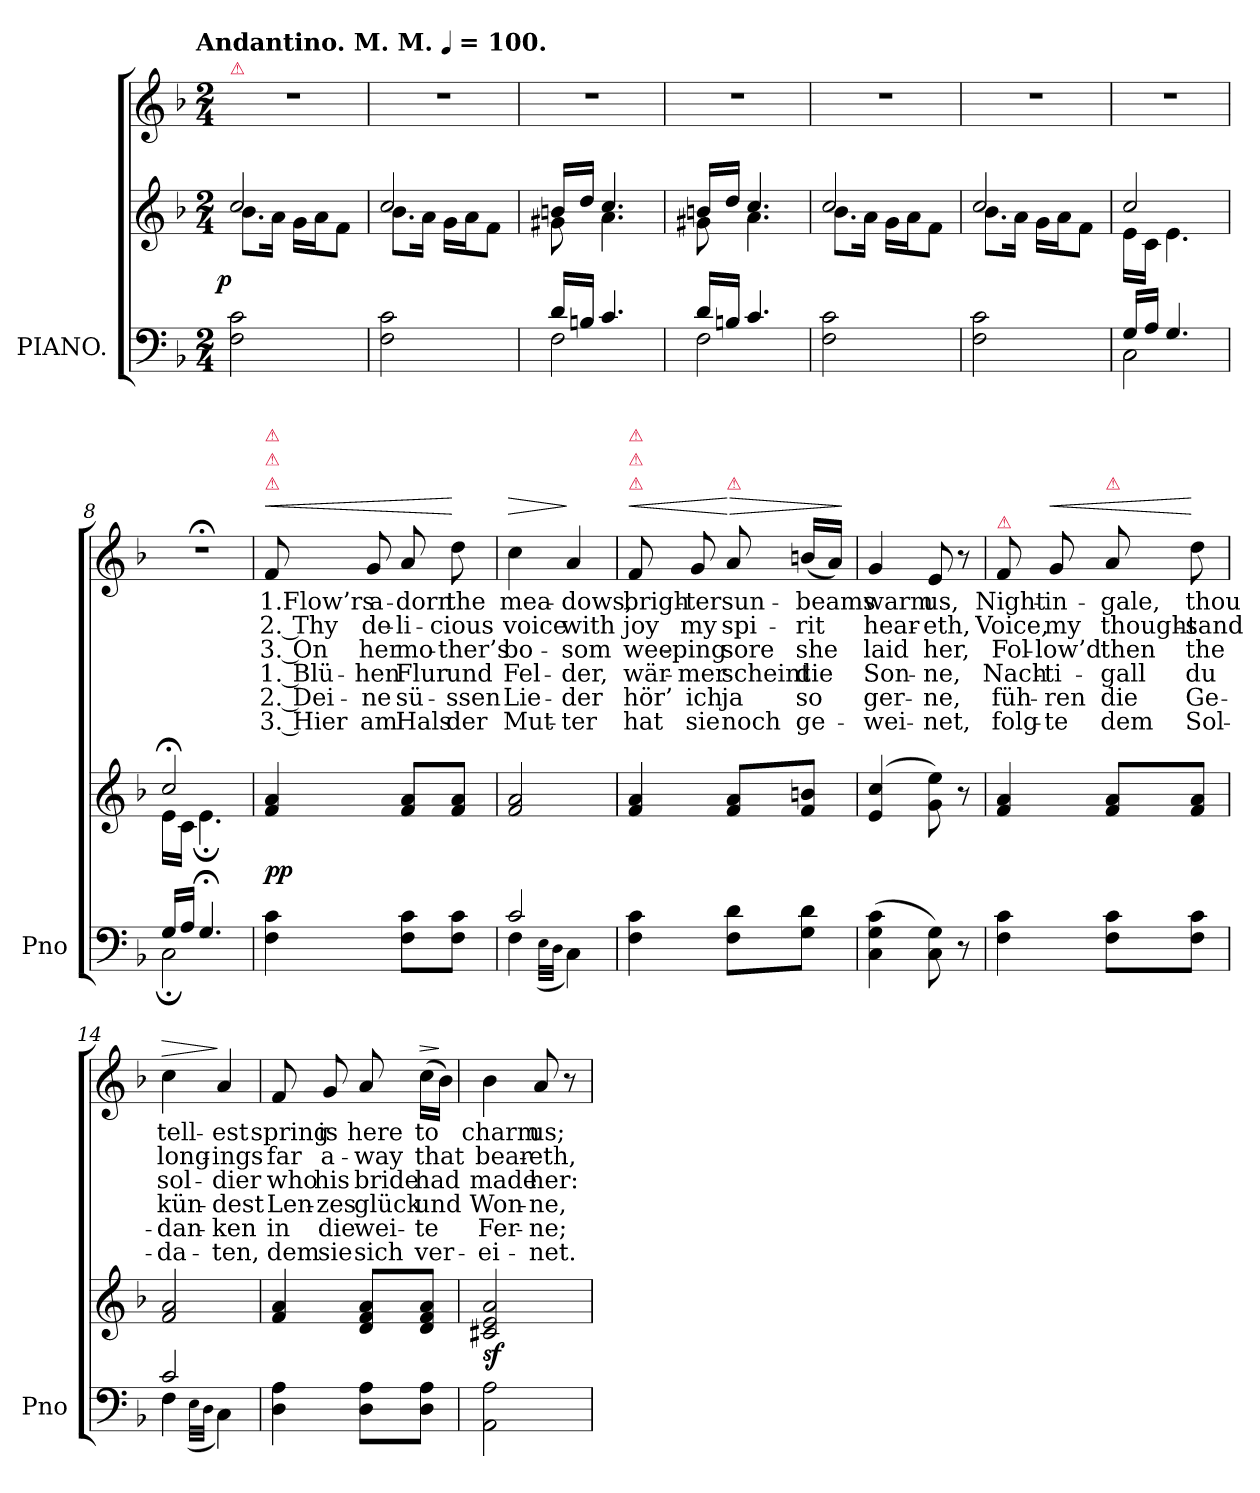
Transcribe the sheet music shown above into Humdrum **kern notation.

**kern	**kern	**dynam	**kern	**text	**text	**text	**text	**text	**text	**dynam
*part2	*part2	*part2	*part1	*part1	*part1	*part1	*part1	*part1	*part1	*part1
*staff3	*staff2	*staff2/3	*staff1	*staff1	*staff1	*staff1	*staff1	*staff1	*staff1	*staff1
*I"PIANO.	*	*	*	*	*	*	*	*	*	*
*I'Pno	*	*	*	*	*	*	*	*	*	*
*clefF4	*clefG2	*	*clefG2	*	*	*	*	*	*	*
*k[b-]	*k[b-]	*	*k[b-]	*	*	*	*	*	*	*
*F:	*F:	*	*F:	*	*	*	*	*	*	*
!!LO:TX:omd:t=Andantino. M. M. [quarter] = 100.
*M2/4	*M2/4	*	*M2/4	*	*	*	*	*	*	*
*MM100	*MM100	*	*MM100	*	*	*	*	*	*	*
=1	=1	=1	=1	=1	=1	=1	=1	=1	=1	=1
*	*^	*	*	*	*	*	*	*	*	*
!	!	!	!	!LO:TX:a:color=crimson:t=⚠	!	!	!	!	!	!	!
!	!	!	!LO:DY:rj	!	!	!	!	!	!	!	!
2F 2c	2cc	8.b-L	p	2r	.	.	.	.	.	.	.
.	.	16aJk	.	.	.	.	.	.	.	.	.
.	.	16gLL	.	.	.	.	.	.	.	.	.
.	.	16aJ	.	.	.	.	.	.	.	.	.
.	.	8fJ	.	.	.	.	.	.	.	.	.
=2	=2	=2	=2	=2	=2	=2	=2	=2	=2	=2	=2
2F 2c	2cc	8.b-L	.	2r	.	.	.	.	.	.	.
.	.	16aJk	.	.	.	.	.	.	.	.	.
.	.	16gLL	.	.	.	.	.	.	.	.	.
.	.	16aJ	.	.	.	.	.	.	.	.	.
.	.	8fJ	.	.	.	.	.	.	.	.	.
=3	=3	=3	=3	=3	=3	=3	=3	=3	=3	=3	=3
*^	*	*	*	*	*	*	*	*	*	*	*
16dLL	2F	16bnLL	8g#X	.	2r	.	.	.	.	.	.	.
16BnJJ	.	16ddJJ	.	.	.	.	.	.	.	.	.	.
4.c	.	4.cc	4.a	.	.	.	.	.	.	.	.	.
=4	=4	=4	=4	=4	=4	=4	=4	=4	=4	=4	=4	=4
16dLL	2F	16bnLL	8g#X	.	2r	.	.	.	.	.	.	.
16BnJJ	.	16ddJJ	.	.	.	.	.	.	.	.	.	.
4.c	.	4.cc	4.a	.	.	.	.	.	.	.	.	.
*v	*v	*	*	*	*	*	*	*	*	*	*	*
=5	=5	=5	=5	=5	=5	=5	=5	=5	=5	=5	=5
2F 2c	2cc	8.b-L	.	2r	.	.	.	.	.	.	.
.	.	16aJk	.	.	.	.	.	.	.	.	.
.	.	16gLL	.	.	.	.	.	.	.	.	.
.	.	16aJ	.	.	.	.	.	.	.	.	.
.	.	8fJ	.	.	.	.	.	.	.	.	.
=6	=6	=6	=6	=6	=6	=6	=6	=6	=6	=6	=6
2F 2c	2cc	8.b-L	.	2r	.	.	.	.	.	.	.
.	.	16aJk	.	.	.	.	.	.	.	.	.
.	.	16gLL	.	.	.	.	.	.	.	.	.
.	.	16aJ	.	.	.	.	.	.	.	.	.
.	.	8fJ	.	.	.	.	.	.	.	.	.
=7	=7	=7	=7	=7	=7	=7	=7	=7	=7	=7	=7
*^	*	*	*	*	*	*	*	*	*	*	*
16GLL	2C	2cc	16eLL	.	2r	.	.	.	.	.	.	.
16AJJ	.	.	16cJJ	.	.	.	.	.	.	.	.	.
4.G	.	.	4.e	.	.	.	.	.	.	.	.	.
=8	=8	=8	=8	=8	=8	=8	=8	=8	=8	=8	=8	=8
16GLL	2C;<	2cc;<	16eLL	.	2r;<	.	.	.	.	.	.	.
16AJJ	.	.	16cJJ	.	.	.	.	.	.	.	.	.
4.G;<	.	.	4.e;	.	.	.	.	.	.	.	.	.
*v	*v	*	*	*	*	*	*	*	*	*	*	*
=9	=9	=9	=9	=9	=9	=9	=9	=9	=9	=9	=9
!	!	!	!	!LO:TX:a:color=crimson:t=⚠	!	!	!	!	!	!	!
!	!	!	!	!LO:TX:a:color=crimson:t=⚠	!	!	!	!	!	!	!
!	!	!	!	!LO:TX:a:color=crimson:t=⚠	!	!	!	!	!	!	!
!	!	!	!	!	!	!	!	!	!	!	!LO:HP:a
*	*v	*v	*	*	*	*	*	*	*	*	*
4F 4c	4f 4a	pp	8f	1.Flow’rs	2. Thy	3. On	1. Blü-	2. Dei-	3. Hier	<
.	.	.	8g	a-	de-	her	-hen	-ne	am	.
8F 8cL	8f 8aL	.	8a	-dorn	-li-	mo-	Flur	sü-	Hals	.
8F 8cJ	8f 8aJ	.	8dd\	the	-cious	-ther’s	und	-ssen	der	[
=10	=10	=10	=10	=10	=10	=10	=10	=10	=10	=10
*^	*	*	*	*	*	*	*	*	*	*
!	!	!	!	!	!	!	!	!	!	!	!LO:HP:a
2c	4F	2f 2a	.	4cc	mea-	voice	bo-	Fel-	Lie-	Mut-	>
.	(<32qqE\LLL	.	.	.	.	.	.	.	.	.	.
.	32qqD\JJJ	.	.	.	.	.	.	.	.	.	.
.	4C)	.	.	4a	-dows,	with	-som	-der,	-der	-ter	]
=11	=11	=11	=11	=11	=11	=11	=11	=11	=11	=11	=11
!	!	!	!	!LO:TX:a:color=crimson:t=⚠	!	!	!	!	!	!	!
!	!	!	!	!LO:TX:a:color=crimson:t=⚠	!	!	!	!	!	!	!
!	!	!	!	!LO:TX:a:color=crimson:t=⚠	!	!	!	!	!	!	!
!	!	!	!	!	!	!	!	!	!	!	!LO:HP:a
*v	*v	*	*	*	*	*	*	*	*	*	*
4F 4c	4f 4a	.	8f	brigh-	joy	wee-	wär-	hör’	hat	<
.	.	.	8g	-ter	my	-ping	-mer	ich	sie	.
!	!	!	!LO:TX:a:color=crimson:t=⚠	!	!	!	!	!	!	!
!	!	!	!	!	!	!	!	!	!	!LO:HP:n=1:a
8F 8dL	8f 8aL	.	8a	sun-	spi-	sore	scheint	ja	noch	[ >
8G 8dJ	8f 8bnJ	.	(<16bnLL	-beams	-rit	she	die	so	ge-	.
.	.	.	16aJJ)	.	.	.	.	.	.	.
.	.	.	.	.	.	.	.	.	.	]
=12	=12	=12	=12	=12	=12	=12	=12	=12	=12	=12
(>4C 4G 4c	(>4e 4cc	.	4g	warm	hear-	laid	Son-	ger-	-wei-	.
8C\ 8G\)	8g 8ee)	.	8e	us,	-eth,	her,	-ne,	-ne,	-net,	.
8r	8r	.	8r	.	.	.	.	.	.	.
=13	=13	=13	=13	=13	=13	=13	=13	=13	=13	=13
!	!	!	!LO:TX:a:color=crimson:t=⚠	!	!	!	!	!	!	!
4F 4c	4f 4a	.	8f	Night-	Voice,	Fol-	Nach-	füh-	folg-	.
!	!	!	!	!	!	!	!	!	!	!LO:HP:a
.	.	.	8g	-in-	my	-low’d	-ti-	-ren	-te	<
!	!	!	!LO:TX:a:color=crimson:t=⚠	!	!	!	!	!	!	!
8F 8cL	8f 8aL	.	8a	-gale,	thought-	then	-gall	die	dem	.
8F 8cJ	8f 8aJ	.	8dd\	thou	-sand	the	du	Ge-	Sol-	[
=14	=14	=14	=14	=14	=14	=14	=14	=14	=14	=14
*^	*	*	*	*	*	*	*	*	*	*
!	!	!	!	!	!	!	!	!	!	!	!LO:HP:a
2c	4F	2f 2a	.	4cc	tell-	long-	sol-	kün-	-dan-	-da-	>
.	(<32qqE\LLL	.	.	.	.	.	.	.	.	.	.
.	32qqD\JJJ	.	.	.	.	.	.	.	.	.	.
.	4C)	.	.	4a	-est	-ings	-dier	-dest	-ken	-ten,	]
*v	*v	*	*	*	*	*	*	*	*	*	*
=15	=15	=15	=15	=15	=15	=15	=15	=15	=15	=15
4D 4A	4f 4a	.	8f	spring	far	who	Len-	in	dem	.
.	.	.	8g	is	a-	his	-zes	die	sie	.
8D 8AL	8d 8f 8aL	.	8a	here	-way	bride	glück	wei-	sich	.
!	!	!	!	!	!	!	!	!	!	!LO:HP:a
8D 8AJ	8d 8f 8aJ	.	(>16ccLL	to	that	had	und	-te	ver-	>
.	.	.	16b-JJ)	.	.	.	.	.	.	]
=16	=16	=16	=16	=16	=16	=16	=16	=16	=16	=16
2AA 2A	2c#X 2e 2a	sf	4b-	charm	bear-	made	Won-	Fer-	-ei-	.
.	.	.	8a	us;	-eth,	her:	-ne,	-ne;	-net.	.
.	.	.	8r	.	.	.	.	.	.	.
=	=	=	=	=	=	=	=	=	=	=
*-	*-	*-	*-	*-	*-	*-	*-	*-	*-	*-
